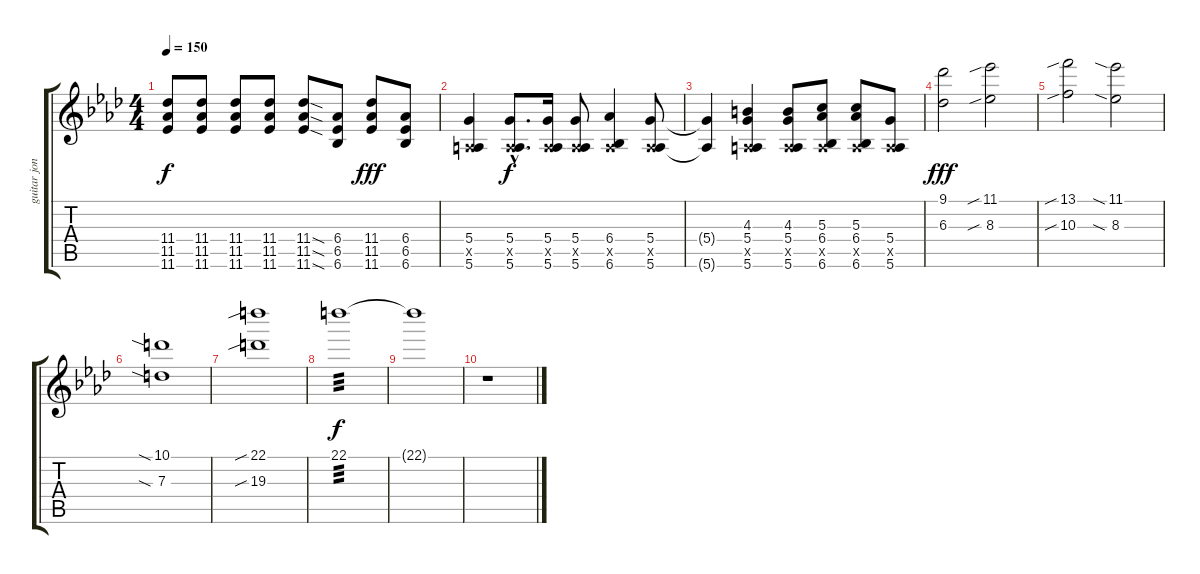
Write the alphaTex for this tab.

\track ("guitar jonny" "guitar jon") {instrument electricguitarjazz}
\staff {score tabs}
\tuning (E4 B3 G3 D3 A2 E2) {hide}
\ts (4 4)
\tempo 150
\clef g2
\ks ab
(11.4 11.5 11.6).8{dy f} (11.4 11.5 11.6).8 (11.4 11.5 11.6).8 (11.4 11.5 11.6).8 (11.4{sod} 11.5{sod} 11.6{sod}).8 (6.4 6.5 6.6).8 (11.4 11.5 11.6).8{dy fff} (6.4 6.5 6.6).8 |
(5.4 0.5{x} 5.6).4 (5.4{hac} 0.5{hac x} 5.6{hac}).8{d dy f} (5.4 0.5{x} 5.6).16 (5.4 0.5{x} 5.6).8 (6.4 0.5{x} 6.6).4 (5.4 0.5{x} 5.6).8 |
(5.4{t} 5.6{t}).4 (4.3 5.4 0.5{x} 5.6).4 (4.3 5.4 0.5{x} 5.6).8 (5.3 6.4 0.5{x} 6.6).8 (5.3 6.4 0.5{x} 6.6).8 (5.4 0.5{x} 5.6).8 |
(9.1 6.3).2{dy fff volume 16} (11.1{sib} 8.3{sib}).2 |
(13.1{sib} 10.3{sib}).2 (11.1{sia} 8.3{sia}).2 |
(10.1{sia} 7.3{sia}).1 |
(22.1{sib} 19.3{sib}).1 |
22.1.1{tp 3 dy f} |
22.1{t}.1 |
r.1
